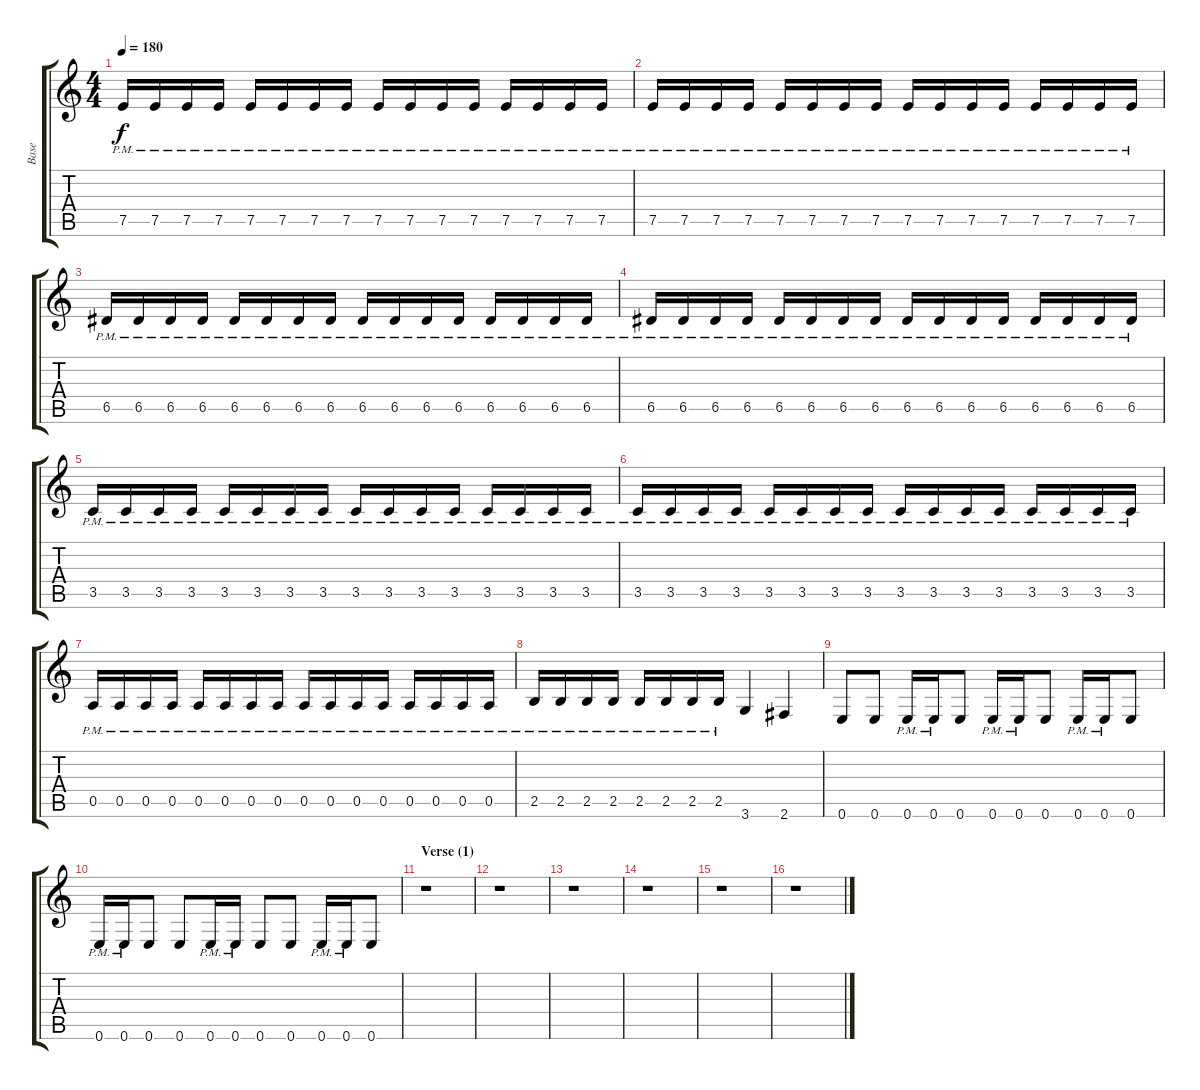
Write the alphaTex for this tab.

\track ("Base" "Base") {instrument distortionguitar}
\staff {score tabs}
\tuning (E4 B3 G3 D3 A2 E2) {hide}
\ts (4 4)
\tempo 180
\clef g2
\ks c
7.5{pm}.16{dy f} 7.5{pm}.16 7.5{pm}.16 7.5{pm}.16 7.5{pm}.16 7.5{pm}.16 7.5{pm}.16 7.5{pm}.16 7.5{pm}.16 7.5{pm}.16 7.5{pm}.16 7.5{pm}.16 7.5{pm}.16 7.5{pm}.16 7.5{pm}.16 7.5{pm}.16 |
7.5{pm}.16 7.5{pm}.16 7.5{pm}.16 7.5{pm}.16 7.5{pm}.16 7.5{pm}.16 7.5{pm}.16 7.5{pm}.16 7.5{pm}.16 7.5{pm}.16 7.5{pm}.16 7.5{pm}.16 7.5{pm}.16 7.5{pm}.16 7.5{pm}.16 7.5{pm}.16 |
6.5{pm}.16 6.5{pm}.16 6.5{pm}.16 6.5{pm}.16 6.5{pm}.16 6.5{pm}.16 6.5{pm}.16 6.5{pm}.16 6.5{pm}.16 6.5{pm}.16 6.5{pm}.16 6.5{pm}.16 6.5{pm}.16 6.5{pm}.16 6.5{pm}.16 6.5{pm}.16 |
6.5{pm}.16 6.5{pm}.16 6.5{pm}.16 6.5{pm}.16 6.5{pm}.16 6.5{pm}.16 6.5{pm}.16 6.5{pm}.16 6.5{pm}.16 6.5{pm}.16 6.5{pm}.16 6.5{pm}.16 6.5{pm}.16 6.5{pm}.16 6.5{pm}.16 6.5{pm}.16 |
3.5{pm}.16 3.5{pm}.16 3.5{pm}.16 3.5{pm}.16 3.5{pm}.16 3.5{pm}.16 3.5{pm}.16 3.5{pm}.16 3.5{pm}.16 3.5{pm}.16 3.5{pm}.16 3.5{pm}.16 3.5{pm}.16 3.5{pm}.16 3.5{pm}.16 3.5{pm}.16 |
3.5{pm}.16 3.5{pm}.16 3.5{pm}.16 3.5{pm}.16 3.5{pm}.16 3.5{pm}.16 3.5{pm}.16 3.5{pm}.16 3.5{pm}.16 3.5{pm}.16 3.5{pm}.16 3.5{pm}.16 3.5{pm}.16 3.5{pm}.16 3.5{pm}.16 3.5{pm}.16 |
0.5{pm}.16 0.5{pm}.16 0.5{pm}.16 0.5{pm}.16 0.5{pm}.16 0.5{pm}.16 0.5{pm}.16 0.5{pm}.16 0.5{pm}.16 0.5{pm}.16 0.5{pm}.16 0.5{pm}.16 0.5{pm}.16 0.5{pm}.16 0.5{pm}.16 0.5{pm}.16 |
2.5{pm}.16 2.5{pm}.16 2.5{pm}.16 2.5{pm}.16 2.5{pm}.16 2.5{pm}.16 2.5{pm}.16 2.5{pm}.16 3.6.4 2.6.4 |
0.6.8 0.6.8 0.6{pm}.16 0.6{pm}.16 0.6.8 0.6{pm}.16 0.6{pm}.16 0.6.8 0.6{pm}.16 0.6{pm}.16 0.6.8 |
0.6{pm}.16 0.6{pm}.16 0.6.8 0.6.8 0.6{pm}.16 0.6{pm}.16 0.6.8 0.6.8 0.6{pm}.16 0.6{pm}.16 0.6.8 |
\section ("" "Verse (1)")
r.1 |
r.1 |
r.1 |
r.1 |
r.1 |
r.1
